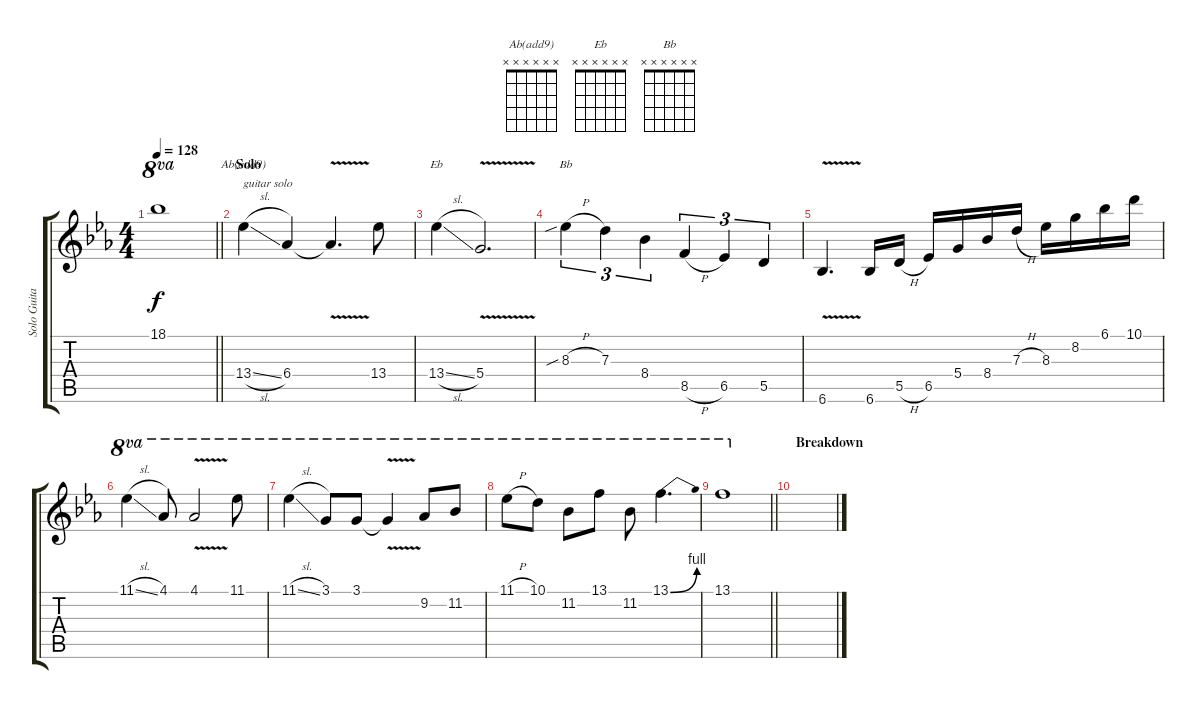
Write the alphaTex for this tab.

\track ("Solo Guitar" "Solo Guita") {instrument distortionguitar}
\staff {score tabs}
\tuning (E4 B3 G3 D3 A2 E2) {hide}
\chord ("Ab(add9)" x x x x x x)
\chord ("Eb" x x x x x x)
\chord ("Bb" x x x x x x)
\ts (4 4)
\tempo 128
\clef g2
\barLineRight lightlight
\ks eb
18.1{t}.1{ot 8va dy f} |
\section ("" "Solo")
13.4{sl}.4{ch "Ab(add9)" txt "guitar solo"} 6.4.4 6.4{v t}.4{d} 13.4.8 |
13.4{sl}.4{ch "Eb"} 5.4{v}.2{d} |
8.3{sib h}.4{tu (3 2) ch "Bb"} 7.3.4{tu (3 2)} 8.4.4{tu (3 2)} 8.5{h}.4{tu (3 2)} 6.5.4{tu (3 2)} 5.5.4{tu (3 2)} |
6.6{v}.4{d} 6.6.16 5.5{h}.16 6.5.16 5.4.16 8.4.16 7.3{h}.16 8.3.16 8.2.16 6.1.16 10.1.16 |
11.1{sl}.4{ot 8va} 4.1.8{ot 8va} 4.1{v}.2{ot 8va} 11.1.8{ot 8va} |
11.1{sl}.4{ot 8va} 3.1.8{ot 8va} 3.1.8{ot 8va} 3.1{v t}.4{ot 8va} 9.2.8{ot 8va} 11.2.8{ot 8va} |
11.1{h}.8{ot 8va} 10.1.8{ot 8va} 11.2.8{ot 8va} 13.1.8{ot 8va} 11.2.8{ot 8va} 13.1{be (bend 0 0 60 4)}.4{d ot 8va} |
\barLineRight lightlight
13.1.1{ot 8va} |
\section ("" "Breakdown")
